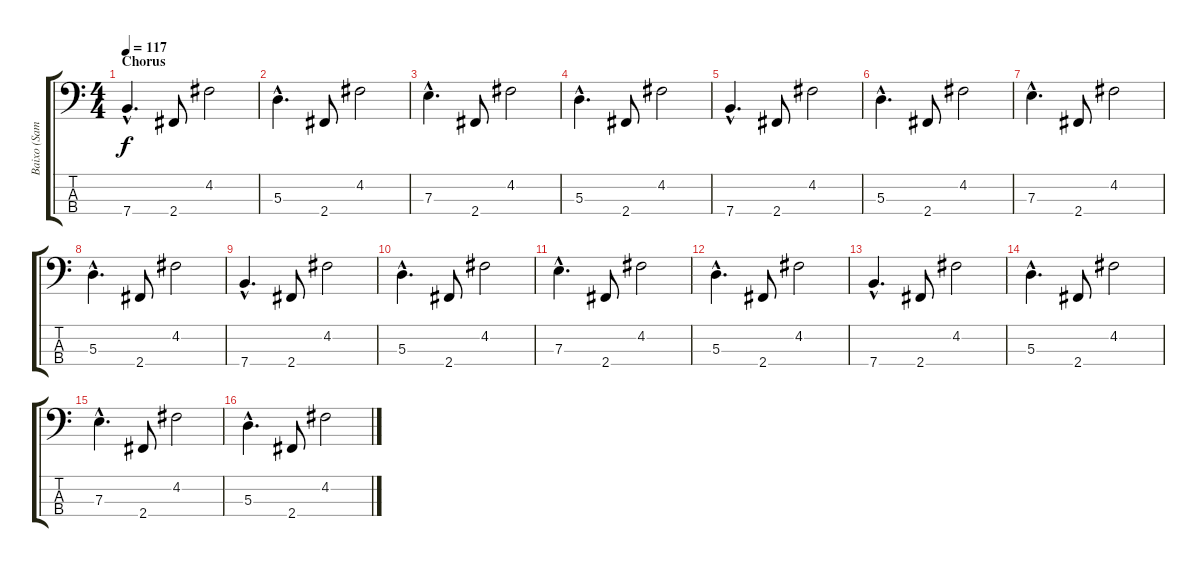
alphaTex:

\track ("Baixo (Sam)" "Baixo (Sam") {instrument electricbassfinger}
\staff {score tabs}
\tuning (G2 D2 A1 E1) {hide}
\ts (4 4)
\section ("" "Chorus")
\tempo 117
\clef f4
\ks c
7.4{hac}.4{d dy f} 2.4.8 4.2.2 |
5.3{hac}.4{d} 2.4.8 4.2.2 |
7.3{hac}.4{d} 2.4.8 4.2.2 |
5.3{hac}.4{d} 2.4.8 4.2.2 |
7.4{hac}.4{d} 2.4.8 4.2.2 |
5.3{hac}.4{d} 2.4.8 4.2.2 |
7.3{hac}.4{d} 2.4.8 4.2.2 |
5.3{hac}.4{d} 2.4.8 4.2.2 |
7.4{hac}.4{d} 2.4.8 4.2.2 |
5.3{hac}.4{d} 2.4.8 4.2.2 |
7.3{hac}.4{d} 2.4.8 4.2.2 |
5.3{hac}.4{d} 2.4.8 4.2.2 |
7.4{hac}.4{d} 2.4.8 4.2.2 |
5.3{hac}.4{d} 2.4.8 4.2.2 |
7.3{hac}.4{d} 2.4.8 4.2.2 |
5.3{hac}.4{d} 2.4.8 4.2.2
